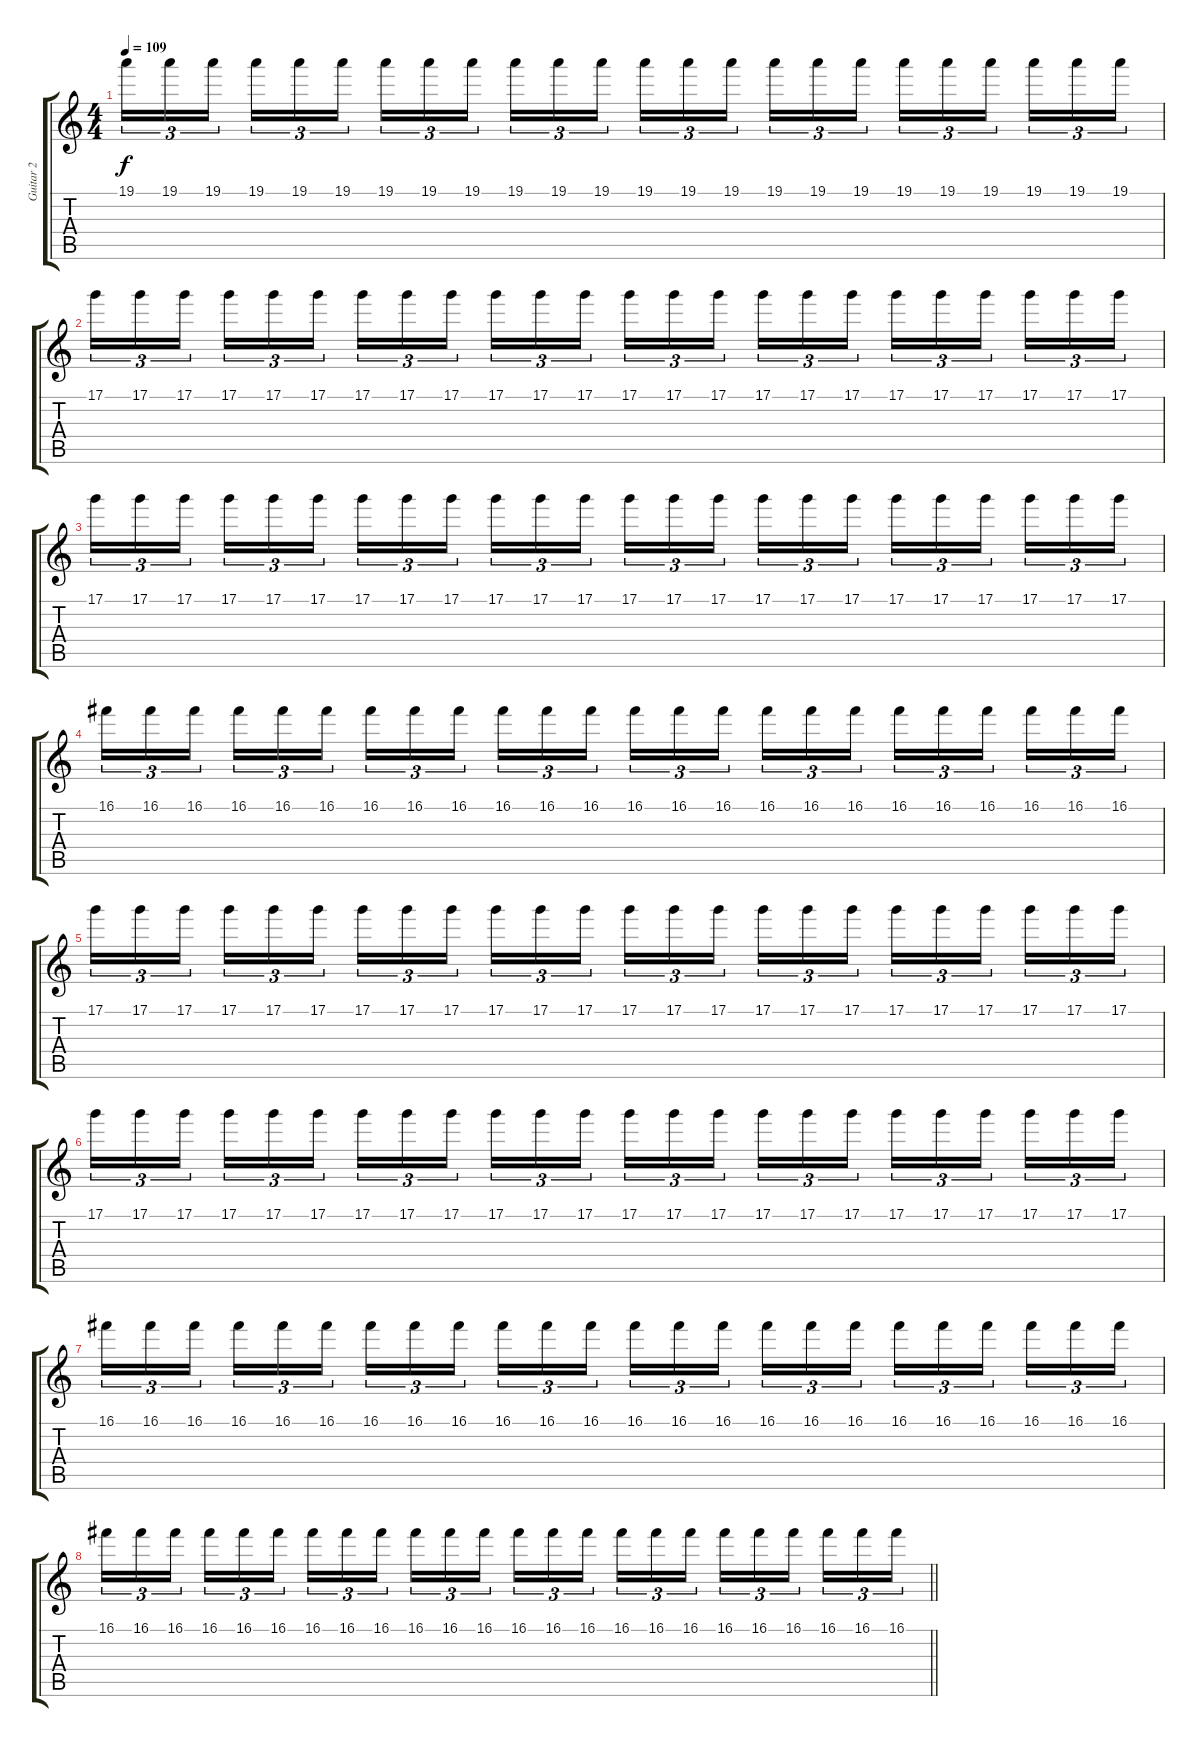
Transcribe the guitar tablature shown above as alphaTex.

\track ("Guitar 2" "Guitar 2") {instrument distortionguitar}
\staff {score tabs}
\tuning (D4 A3 F3 C3 G2 C2) {hide}
\ts (4 4)
\tempo 109
\clef g2
\ks c
19.1.16{tu (3 2) dy f} 19.1.16{tu (3 2)} 19.1.16{tu (3 2)} 19.1.16{tu (3 2)} 19.1.16{tu (3 2)} 19.1.16{tu (3 2)} 19.1.16{tu (3 2)} 19.1.16{tu (3 2)} 19.1.16{tu (3 2)} 19.1.16{tu (3 2)} 19.1.16{tu (3 2)} 19.1.16{tu (3 2)} 19.1.16{tu (3 2)} 19.1.16{tu (3 2)} 19.1.16{tu (3 2)} 19.1.16{tu (3 2)} 19.1.16{tu (3 2)} 19.1.16{tu (3 2)} 19.1.16{tu (3 2)} 19.1.16{tu (3 2)} 19.1.16{tu (3 2)} 19.1.16{tu (3 2)} 19.1.16{tu (3 2)} 19.1.16{tu (3 2)} |
17.1.16{tu (3 2)} 17.1.16{tu (3 2)} 17.1.16{tu (3 2)} 17.1.16{tu (3 2)} 17.1.16{tu (3 2)} 17.1.16{tu (3 2)} 17.1.16{tu (3 2)} 17.1.16{tu (3 2)} 17.1.16{tu (3 2)} 17.1.16{tu (3 2)} 17.1.16{tu (3 2)} 17.1.16{tu (3 2)} 17.1.16{tu (3 2)} 17.1.16{tu (3 2)} 17.1.16{tu (3 2)} 17.1.16{tu (3 2)} 17.1.16{tu (3 2)} 17.1.16{tu (3 2)} 17.1.16{tu (3 2)} 17.1.16{tu (3 2)} 17.1.16{tu (3 2)} 17.1.16{tu (3 2)} 17.1.16{tu (3 2)} 17.1.16{tu (3 2)} |
17.1.16{tu (3 2)} 17.1.16{tu (3 2)} 17.1.16{tu (3 2)} 17.1.16{tu (3 2)} 17.1.16{tu (3 2)} 17.1.16{tu (3 2)} 17.1.16{tu (3 2)} 17.1.16{tu (3 2)} 17.1.16{tu (3 2)} 17.1.16{tu (3 2)} 17.1.16{tu (3 2)} 17.1.16{tu (3 2)} 17.1.16{tu (3 2)} 17.1.16{tu (3 2)} 17.1.16{tu (3 2)} 17.1.16{tu (3 2)} 17.1.16{tu (3 2)} 17.1.16{tu (3 2)} 17.1.16{tu (3 2)} 17.1.16{tu (3 2)} 17.1.16{tu (3 2)} 17.1.16{tu (3 2)} 17.1.16{tu (3 2)} 17.1.16{tu (3 2)} |
16.1.16{tu (3 2)} 16.1.16{tu (3 2)} 16.1.16{tu (3 2)} 16.1.16{tu (3 2)} 16.1.16{tu (3 2)} 16.1.16{tu (3 2)} 16.1.16{tu (3 2)} 16.1.16{tu (3 2)} 16.1.16{tu (3 2)} 16.1.16{tu (3 2)} 16.1.16{tu (3 2)} 16.1.16{tu (3 2)} 16.1.16{tu (3 2)} 16.1.16{tu (3 2)} 16.1.16{tu (3 2)} 16.1.16{tu (3 2)} 16.1.16{tu (3 2)} 16.1.16{tu (3 2)} 16.1.16{tu (3 2)} 16.1.16{tu (3 2)} 16.1.16{tu (3 2)} 16.1.16{tu (3 2)} 16.1.16{tu (3 2)} 16.1.16{tu (3 2)} |
17.1.16{tu (3 2)} 17.1.16{tu (3 2)} 17.1.16{tu (3 2)} 17.1.16{tu (3 2)} 17.1.16{tu (3 2)} 17.1.16{tu (3 2)} 17.1.16{tu (3 2)} 17.1.16{tu (3 2)} 17.1.16{tu (3 2)} 17.1.16{tu (3 2)} 17.1.16{tu (3 2)} 17.1.16{tu (3 2)} 17.1.16{tu (3 2)} 17.1.16{tu (3 2)} 17.1.16{tu (3 2)} 17.1.16{tu (3 2)} 17.1.16{tu (3 2)} 17.1.16{tu (3 2)} 17.1.16{tu (3 2)} 17.1.16{tu (3 2)} 17.1.16{tu (3 2)} 17.1.16{tu (3 2)} 17.1.16{tu (3 2)} 17.1.16{tu (3 2)} |
17.1.16{tu (3 2)} 17.1.16{tu (3 2)} 17.1.16{tu (3 2)} 17.1.16{tu (3 2)} 17.1.16{tu (3 2)} 17.1.16{tu (3 2)} 17.1.16{tu (3 2)} 17.1.16{tu (3 2)} 17.1.16{tu (3 2)} 17.1.16{tu (3 2)} 17.1.16{tu (3 2)} 17.1.16{tu (3 2)} 17.1.16{tu (3 2)} 17.1.16{tu (3 2)} 17.1.16{tu (3 2)} 17.1.16{tu (3 2)} 17.1.16{tu (3 2)} 17.1.16{tu (3 2)} 17.1.16{tu (3 2)} 17.1.16{tu (3 2)} 17.1.16{tu (3 2)} 17.1.16{tu (3 2)} 17.1.16{tu (3 2)} 17.1.16{tu (3 2)} |
16.1.16{tu (3 2)} 16.1.16{tu (3 2)} 16.1.16{tu (3 2)} 16.1.16{tu (3 2)} 16.1.16{tu (3 2)} 16.1.16{tu (3 2)} 16.1.16{tu (3 2)} 16.1.16{tu (3 2)} 16.1.16{tu (3 2)} 16.1.16{tu (3 2)} 16.1.16{tu (3 2)} 16.1.16{tu (3 2)} 16.1.16{tu (3 2)} 16.1.16{tu (3 2)} 16.1.16{tu (3 2)} 16.1.16{tu (3 2)} 16.1.16{tu (3 2)} 16.1.16{tu (3 2)} 16.1.16{tu (3 2)} 16.1.16{tu (3 2)} 16.1.16{tu (3 2)} 16.1.16{tu (3 2)} 16.1.16{tu (3 2)} 16.1.16{tu (3 2)} |
\barLineRight lightlight
16.1.16{tu (3 2)} 16.1.16{tu (3 2)} 16.1.16{tu (3 2)} 16.1.16{tu (3 2)} 16.1.16{tu (3 2)} 16.1.16{tu (3 2)} 16.1.16{tu (3 2)} 16.1.16{tu (3 2)} 16.1.16{tu (3 2)} 16.1.16{tu (3 2)} 16.1.16{tu (3 2)} 16.1.16{tu (3 2)} 16.1.16{tu (3 2)} 16.1.16{tu (3 2)} 16.1.16{tu (3 2)} 16.1.16{tu (3 2)} 16.1.16{tu (3 2)} 16.1.16{tu (3 2)} 16.1.16{tu (3 2)} 16.1.16{tu (3 2)} 16.1.16{tu (3 2)} 16.1.16{tu (3 2)} 16.1.16{tu (3 2)} 16.1.16{tu (3 2)}
